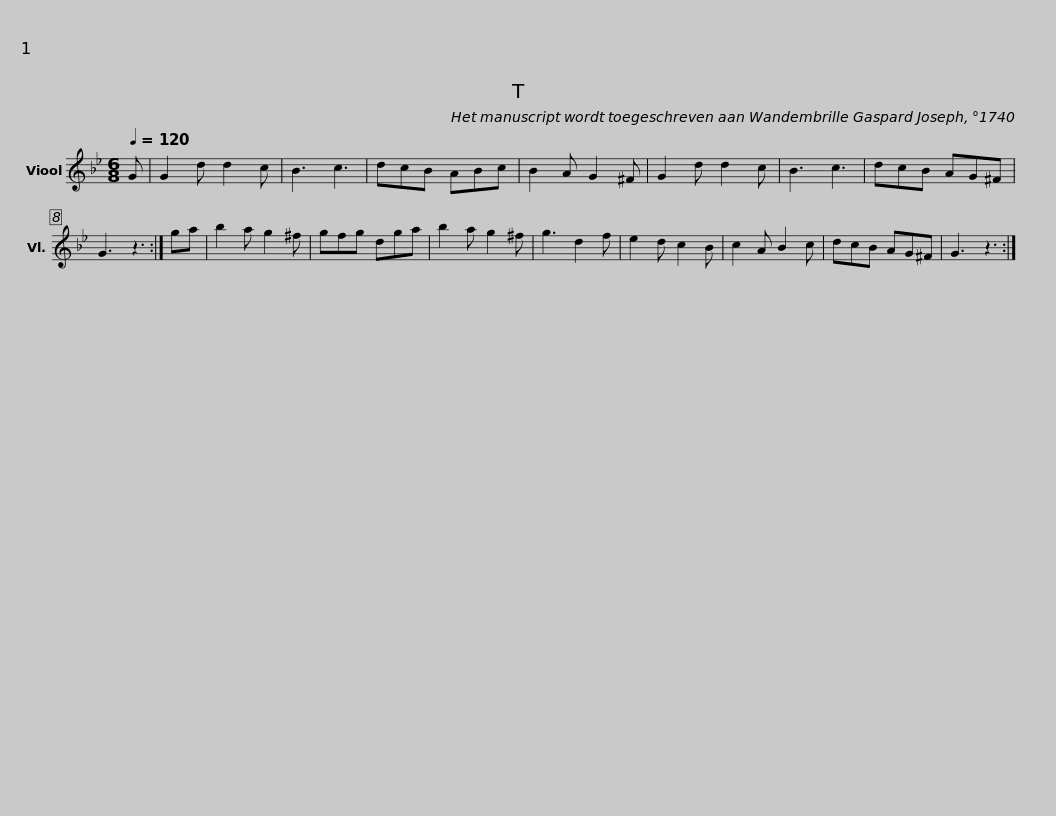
X:1
L:1/8
Q:1/4=120
M:6/8
I:linebreak $
K:Bb
V:1 treble
V:1
 G | G2 d d2 c | B3 c3 | dcB ABc | B2 A G2 ^F | %5
 G2 d d2 c | B3 c3 | dcB AG^F | G3 z3 :|$ ga | %10
 b2 a g2 ^f | gfg dga | b2 a g2 ^f | g3 d2 f | e2 d c2 B | %15
 c2 A B2 c | dcB AG^F | G3 z3 :| %18
